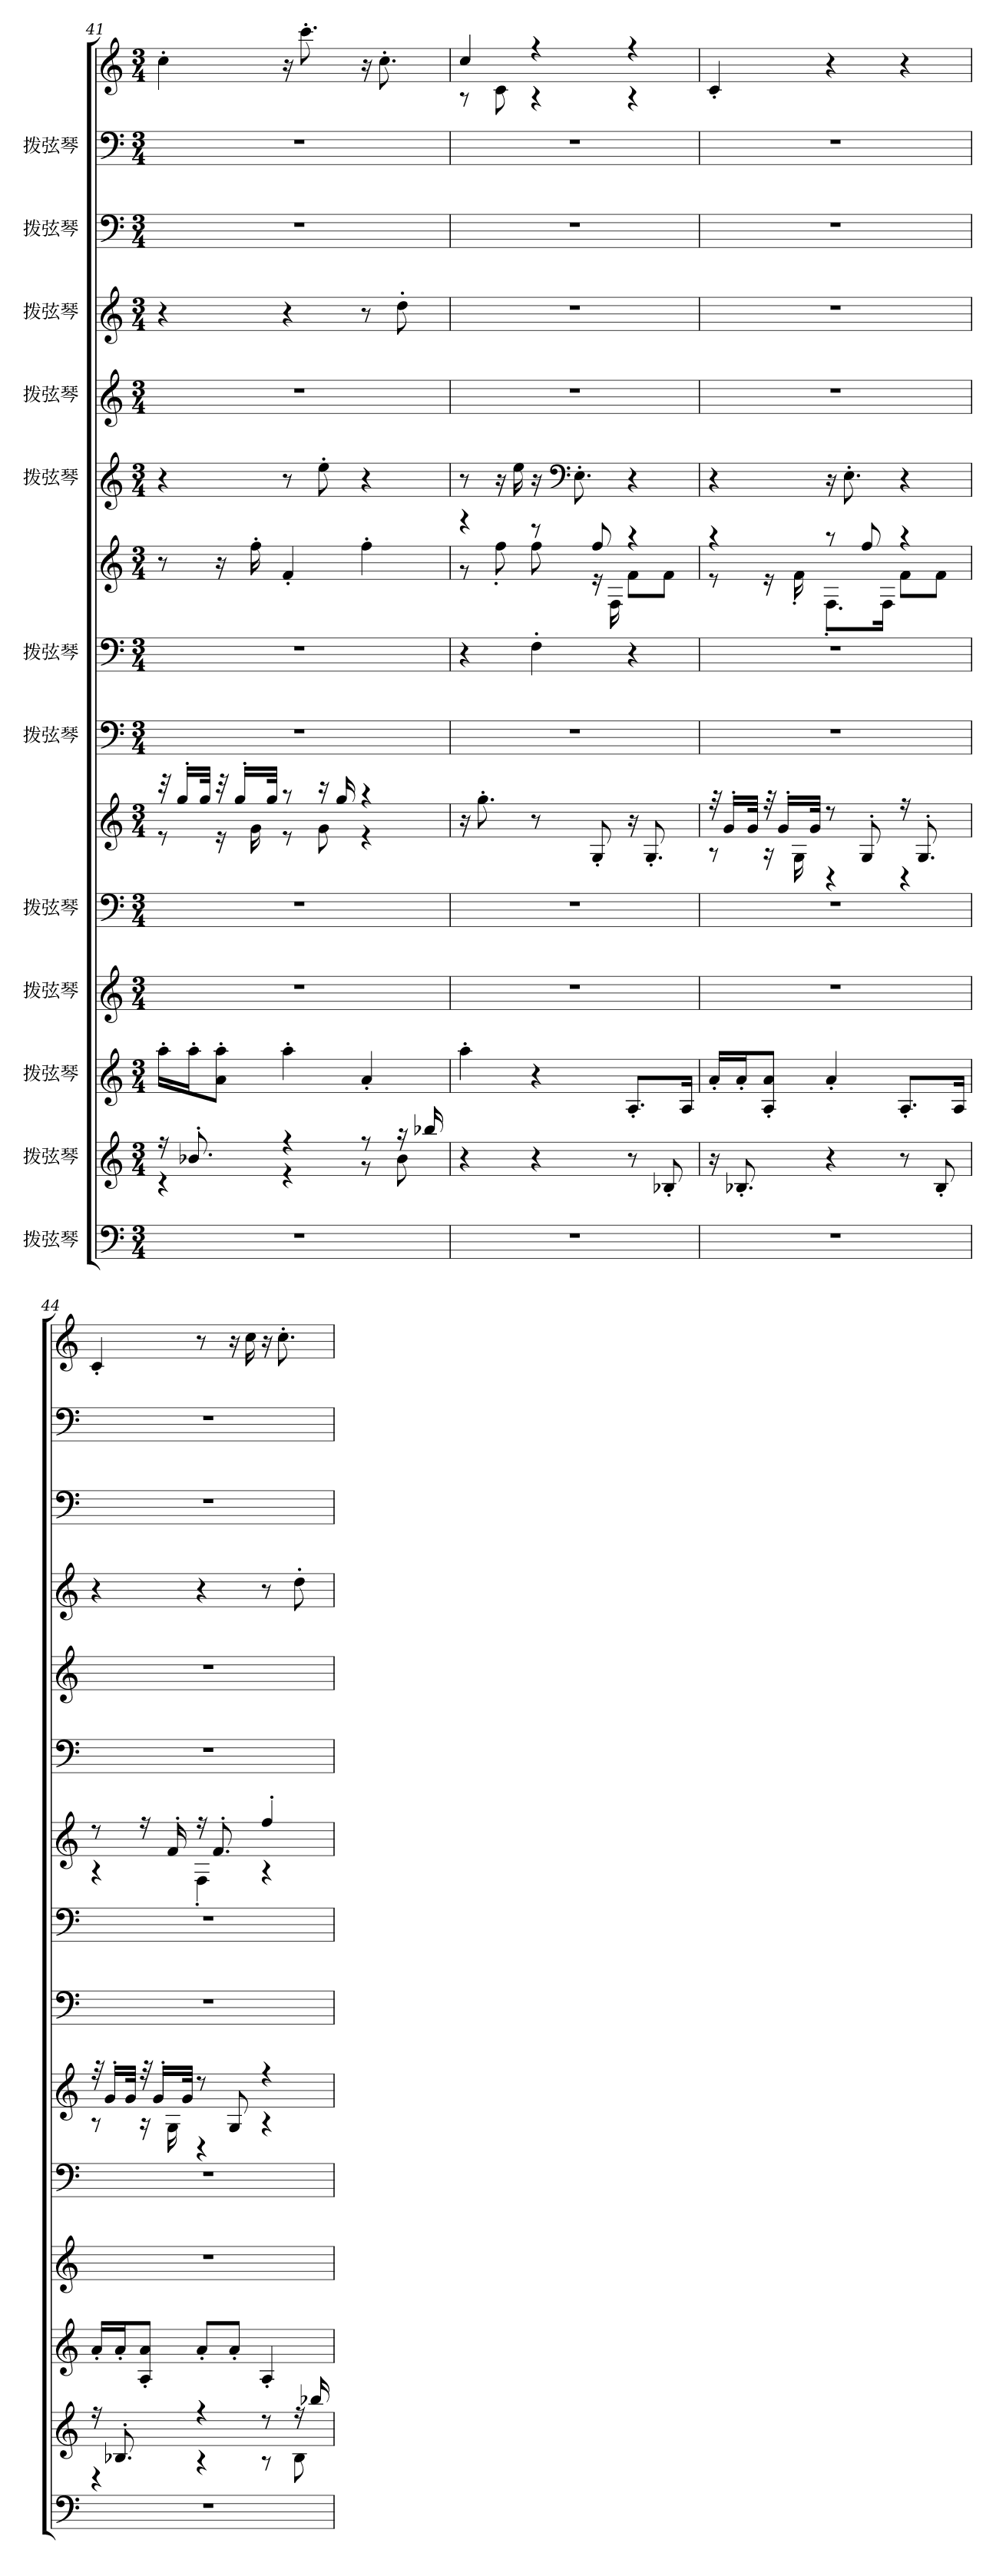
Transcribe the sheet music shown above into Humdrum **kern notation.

**kern	**kern	**kern	**kern	**kern	**kern	**kern	**kern	**kern	**kern	**kern	**kern	**kern	**kern	**kern
*part12	*part11	*part10	*part9	*part8	*part8	*part7	*part6	*part6	*part5	*part4	*part3	*part2	*part1	*part1
*staff15	*staff14	*staff13	*staff12	*staff11	*staff10	*staff9	*staff8	*staff7	*staff6	*staff5	*staff4	*staff3	*staff2	*staff1
*I"拨弦琴	*I"拨弦琴	*I"拨弦琴	*I"拨弦琴	*I"拨弦琴	*	*I"拨弦琴	*I"拨弦琴	*	*I"拨弦琴	*I"拨弦琴	*I"拨弦琴	*I"拨弦琴	*I"拨弦琴	*
!!LO:PB:g=z
*clefF4	*clefG2	*clefG2	*clefG2	*clefF4	*clefG2	*clefF4	*clefF4	*clefG2	*clefG2	*clefG2	*clefG2	*clefF4	*clefF4	*clefG2
*k[]	*k[]	*k[]	*k[]	*k[]	*k[]	*k[]	*k[]	*k[]	*k[]	*k[]	*k[]	*k[]	*k[]	*k[]
*M3/4	*M3/4	*M3/4	*M3/4	*M3/4	*M3/4	*M3/4	*M3/4	*M3/4	*M3/4	*M3/4	*M3/4	*M3/4	*M3/4	*M3/4
=41	=41	=41	=41	=41	=41	=41	=41	=41	=41	=41	=41	=41	=41	=41
*	*^	*	*	*	*^	*	*	*	*	*	*	*	*	*
2.r	16r	4r	16aa'\LL	2.r	2.r	32r	8r	2.r	2.r	8r	4r	2.r	4r	2.r	2.r	4cc'\
.	.	.	.	.	.	16gg'/LL	.	.	.	.	.	.	.	.	.	.
.	8.b-X'/	.	16aa'\J	.	.	.	.	.	.	.	.	.	.	.	.	.
.	.	.	.	.	.	32gg/JJk	.	.	.	.	.	.	.	.	.	.
.	.	.	8a\' 8aa\'J	.	.	32r	16r	.	.	16r	.	.	.	.	.	.
.	.	.	.	.	.	16gg'/LL	.	.	.	.	.	.	.	.	.	.
.	.	.	.	.	.	.	16g\	.	.	16ff'\	.	.	.	.	.	.
.	.	.	.	.	.	32gg/JJk	.	.	.	.	.	.	.	.	.	.
.	4r	4r	4aa'\	.	.	8r	8r	.	.	4f'/	8r	.	4r	.	.	16r
.	.	.	.	.	.	.	.	.	.	.	.	.	.	.	.	8.ccc'\
.	.	.	.	.	.	16r	8g\	.	.	.	8ee'\	.	.	.	.	.
.	.	.	.	.	.	16gg/	.	.	.	.	.	.	.	.	.	.
.	8r	8r	4a'/	.	.	4r	4r	.	.	4ff'\	4r	.	8r	.	.	16r
.	.	.	.	.	.	.	.	.	.	.	.	.	.	.	.	8.cc'\
.	16r	8b-\	.	.	.	.	.	.	.	.	.	.	8dd'\	.	.	.
.	16bb-X/	.	.	.	.	.	.	.	.	.	.	.	.	.	.	.
*	*v	*v	*	*	*	*v	*v	*	*	*	*	*	*	*	*	*
=42	=42	=42	=42	=42	=42	=42	=42	=42	=42	=42	=42	=42	=42	=42
*	*	*	*	*	*	*	*	*^	*	*	*	*	*	*^
2.r	4r	4aa'\	2.r	2.r	16r	2.r	4r	4r	8r	8r	2.r	2.r	2.r	2.r	4cc/	8r
.	.	.	.	.	8.gg'\	.	.	.	.	.	.	.	.	.	.	.
.	.	.	.	.	.	.	.	.	8ff'\	16r	.	.	.	.	.	8c\
.	.	.	.	.	.	.	.	.	.	16ee\	.	.	.	.	.	.
.	4r	4r	.	.	8r	.	4F'\	8r	8ff\	16r	.	.	.	.	4r	4r
*	*	*	*	*	*	*	*	*	*	*clefF4	*	*	*	*	*	*
.	.	.	.	.	.	.	.	.	.	8.E'\	.	.	.	.	.	.
.	.	.	.	.	8G'/	.	.	8ff/	16r	.	.	.	.	.	.	.
.	.	.	.	.	.	.	.	.	16F\	.	.	.	.	.	.	.
.	8r	8.A'/L	.	.	16r	.	4r	4r	8f\L	4r	.	.	.	.	4r	4r
.	.	.	.	.	8.G'/	.	.	.	.	.	.	.	.	.	.	.
.	8B-X'/	.	.	.	.	.	.	.	8f\J	.	.	.	.	.	.	.
.	.	16A/Jk	.	.	.	.	.	.	.	.	.	.	.	.	.	.
*	*	*	*	*	*	*	*	*	*	*	*	*	*	*	*v	*v
=43	=43	=43	=43	=43	=43	=43	=43	=43	=43	=43	=43	=43	=43	=43	=43
*	*	*	*	*	*^	*	*	*	*	*	*	*	*	*	*
2.r	16r	16a'/LL	2.r	2.r	32r	8r	2.r	2.r	4r	8r	4r	2.r	2.r	2.r	2.r	4c'/
.	.	.	.	.	16g'/LL	.	.	.	.	.	.	.	.	.	.	.
.	8.B-X'/	16a'/J	.	.	.	.	.	.	.	.	.	.	.	.	.	.
.	.	.	.	.	32g/JJk	.	.	.	.	.	.	.	.	.	.	.
.	.	8A/' 8a/'J	.	.	32r	16r	.	.	.	16r	.	.	.	.	.	.
.	.	.	.	.	16g'/LL	.	.	.	.	.	.	.	.	.	.	.
.	.	.	.	.	.	16G\	.	.	.	16f'\	.	.	.	.	.	.
.	.	.	.	.	32g/JJk	.	.	.	.	.	.	.	.	.	.	.
.	4r	4a'/	.	.	8r	4r	.	.	8r	8.F'\L	16r	.	.	.	.	4r
.	.	.	.	.	.	.	.	.	.	.	8.E'\	.	.	.	.	.
.	.	.	.	.	8G'/	.	.	.	8ff/	.	.	.	.	.	.	.
.	.	.	.	.	.	.	.	.	.	16F\Jk	.	.	.	.	.	.
.	8r	8.A'/L	.	.	16r	4r	.	.	4r	8f\L	4r	.	.	.	.	4r
.	.	.	.	.	8.G'/	.	.	.	.	.	.	.	.	.	.	.
.	8B-'/	.	.	.	.	.	.	.	.	8f\J	.	.	.	.	.	.
.	.	16A/Jk	.	.	.	.	.	.	.	.	.	.	.	.	.	.
!!LO:PB:g=z
=44	=44	=44	=44	=44	=44	=44	=44	=44	=44	=44	=44	=44	=44	=44	=44	=44
*	*^	*	*	*	*	*	*	*	*	*	*	*	*	*	*	*
2.r	16r	4r	16a'/LL	2.r	2.r	32r	8r	2.r	2.r	8r	4r	2.r	2.r	4r	2.r	2.r	4c'/
.	.	.	.	.	.	16g'/LL	.	.	.	.	.	.	.	.	.	.	.
.	8.B-X'/	.	16a'/J	.	.	.	.	.	.	.	.	.	.	.	.	.	.
.	.	.	.	.	.	32g/JJk	.	.	.	.	.	.	.	.	.	.	.
.	.	.	8A/' 8a/'J	.	.	32r	16r	.	.	16r	.	.	.	.	.	.	.
.	.	.	.	.	.	16g'/LL	.	.	.	.	.	.	.	.	.	.	.
.	.	.	.	.	.	.	16G\	.	.	16f'/	.	.	.	.	.	.	.
.	.	.	.	.	.	32g/JJk	.	.	.	.	.	.	.	.	.	.	.
.	4r	4r	8a'/L	.	.	8r	4r	.	.	16r	4F'\	.	.	4r	.	.	8r
.	.	.	.	.	.	.	.	.	.	8.f'/	.	.	.	.	.	.	.
.	.	.	8a'/J	.	.	8G/	.	.	.	.	.	.	.	.	.	.	16r
.	.	.	.	.	.	.	.	.	.	.	.	.	.	.	.	.	16cc\
.	8r	8r	4A'/	.	.	4r	4r	.	.	4ff'/	4r	.	.	8r	.	.	16r
.	.	.	.	.	.	.	.	.	.	.	.	.	.	.	.	.	8.cc'\
.	16r	8B-\	.	.	.	.	.	.	.	.	.	.	.	8dd'\	.	.	.
.	16bb-X/	.	.	.	.	.	.	.	.	.	.	.	.	.	.	.	.
*	*v	*v	*	*	*	*v	*v	*	*	*v	*v	*	*	*	*	*	*
=	=	=	=	=	=	=	=	=	=	=	=	=	=	=
*-	*-	*-	*-	*-	*-	*-	*-	*-	*-	*-	*-	*-	*-	*-
